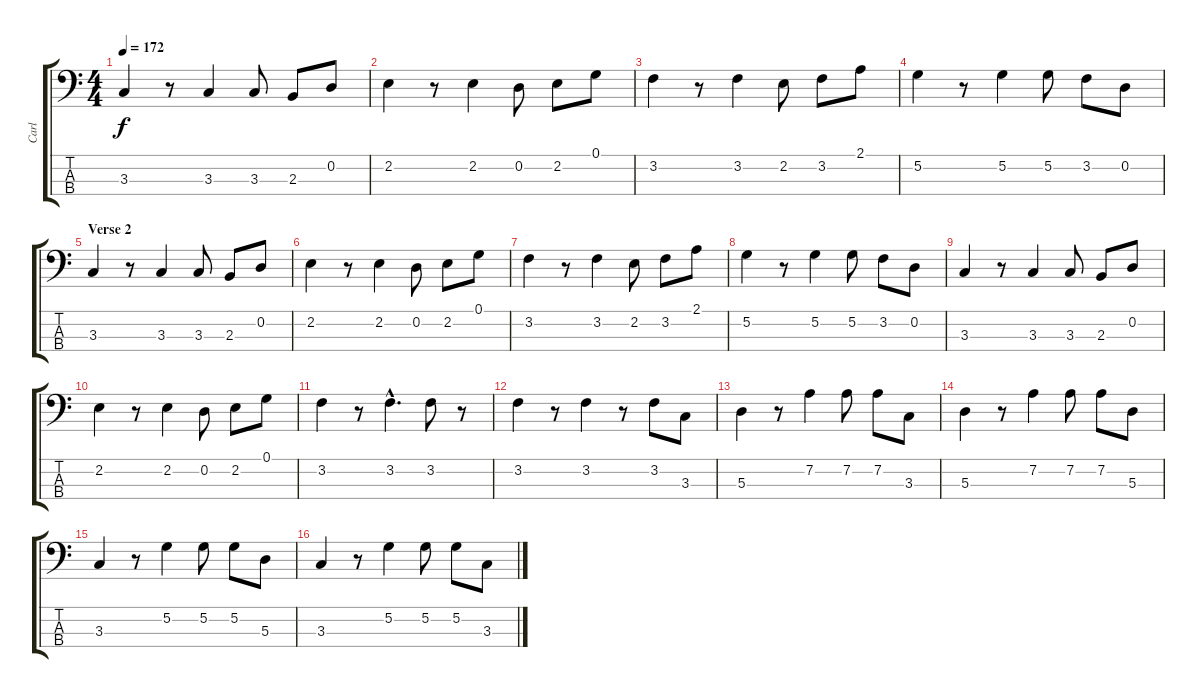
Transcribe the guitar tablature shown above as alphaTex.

\track ("Carl" "Carl") {instrument electricbasspick}
\staff {score tabs}
\tuning (G2 D2 A1 E1) {hide}
\ts (4 4)
\tempo 172
\clef f4
\ks c
3.3.4{dy f} r.8 3.3.4 3.3.8 2.3.8 0.2.8 |
2.2.4 r.8 2.2.4 0.2.8 2.2.8 0.1.8 |
3.2.4 r.8 3.2.4 2.2.8 3.2.8 2.1.8 |
5.2.4 r.8 5.2.4 5.2.8 3.2.8 0.2.8 |
\section ("" "Verse 2")
3.3.4 r.8 3.3.4 3.3.8 2.3.8 0.2.8 |
2.2.4 r.8 2.2.4 0.2.8 2.2.8 0.1.8 |
3.2.4 r.8 3.2.4 2.2.8 3.2.8 2.1.8 |
5.2.4 r.8 5.2.4 5.2.8 3.2.8 0.2.8 |
3.3.4 r.8 3.3.4 3.3.8 2.3.8 0.2.8 |
2.2.4 r.8 2.2.4 0.2.8 2.2.8 0.1.8 |
3.2.4 r.8 3.2{hac}.4{d} 3.2.8 r.8 |
3.2.4 r.8 3.2.4 r.8 3.2.8 3.3.8 |
5.3.4 r.8 7.2.4 7.2.8 7.2.8 3.3.8 |
5.3.4 r.8 7.2.4 7.2.8 7.2.8 5.3.8 |
3.3.4 r.8 5.2.4 5.2.8 5.2.8 5.3.8 |
3.3.4 r.8 5.2.4 5.2.8 5.2.8 3.3.8
